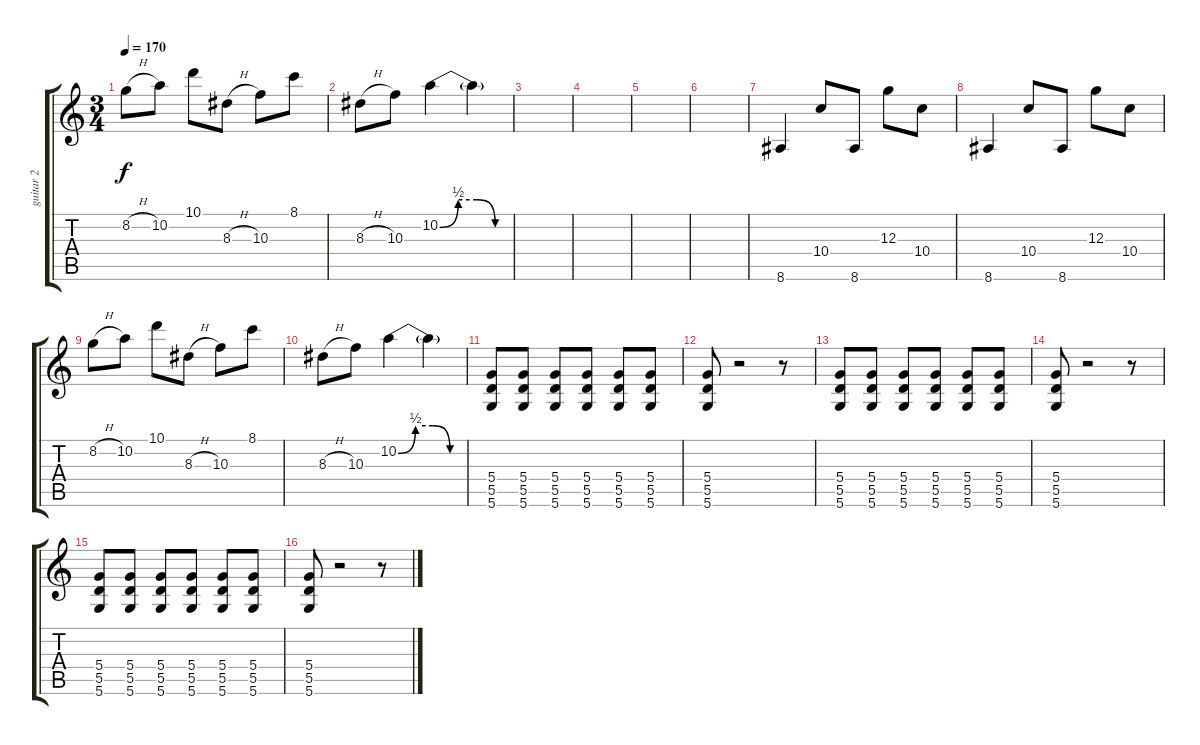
\track ("guitar 2" "guitar 2") {instrument distortionguitar}
\staff {score tabs}
\tuning (E4 B3 G3 D3 A2 D2) {hide}
\ts (3 4)
\tempo 170
\clef g2
\ks c
8.2{h}.8{dy f} 10.2.8 10.1.8 8.3{h}.8 10.3.8 8.1.8 |
8.3{h}.8 10.3.8 10.2{be (custom 0 0 15 2 30 2 45 0 60 0)}.4 10.2{t}.4 |
|
|
|
|
8.6.4 10.4.8 8.6.8 12.3.8 10.4.8 |
8.6.4 10.4.8 8.6.8 12.3.8 10.4.8 |
8.2{h}.8 10.2.8 10.1.8 8.3{h}.8 10.3.8 8.1.8 |
8.3{h}.8 10.3.8 10.2{be (custom 0 0 15 2 30 2 45 0 60 0)}.4 10.2{t}.4 |
(5.4 5.5 5.6).8 (5.4 5.5 5.6).8 (5.4 5.5 5.6).8 (5.4 5.5 5.6).8 (5.4 5.5 5.6).8 (5.4 5.5 5.6).8 |
(5.4 5.5 5.6).8 r.2 r.8 |
(5.4 5.5 5.6).8 (5.4 5.5 5.6).8 (5.4 5.5 5.6).8 (5.4 5.5 5.6).8 (5.4 5.5 5.6).8 (5.4 5.5 5.6).8 |
(5.4 5.5 5.6).8 r.2 r.8 |
(5.4 5.5 5.6).8 (5.4 5.5 5.6).8 (5.4 5.5 5.6).8 (5.4 5.5 5.6).8 (5.4 5.5 5.6).8 (5.4 5.5 5.6).8 |
(5.4 5.5 5.6).8 r.2 r.8
